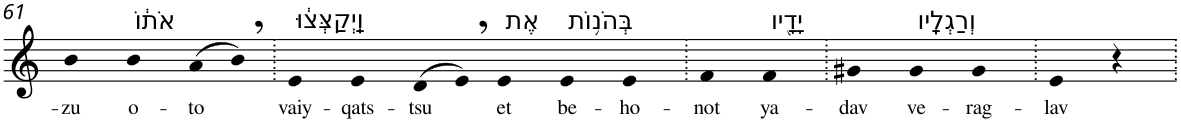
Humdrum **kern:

**kern	**text
*part1	*part1
*staff1	*staff1
*I"Piano	*
*I'Pno	*
!!LO:PB:g=z
*clefG2	*
*k[]	*
=61	=61
!	!LO:LY:b
4b	-zu
!LO:TX:a:t=אֹת֔וֹ	!
!	!LO:LY:b
4b	o-
!	!LO:LY:b
(>8a	-to
8b,)	.
=62.	=62.
!LO:TX:a:t=וַֽיְקַצְּצ֔וּ	!
!	!LO:LY:b
4e	vaiy-
!	!LO:LY:b
4e	-qats-
!	!LO:LY:b
(>8d	-tsu
8e,)	.
!LO:TX:a:t=אֶת	!
!	!LO:LY:b
4e	et
!LO:TX:a:t=בְּהֹנ֥וֹת	!
!	!LO:LY:b
4e	be-
!	!LO:LY:b
4e	-ho-
=63.	=63.
!	!LO:LY:b
4f	-not
!LO:TX:a:t=יָדָ֖יו	!
!	!LO:LY:b
4f	ya-
=64.	=64.
!	!LO:LY:b
4g#X	-dav
!LO:TX:a:t=וְרַגְלָֽיו	!
!	!LO:LY:b
4g#	ve-
!	!LO:LY:b
4g#	-rag-
=65.	=65.
!	!LO:LY:b
4e	-lav
4r	.
=.	=.
*-	*-
